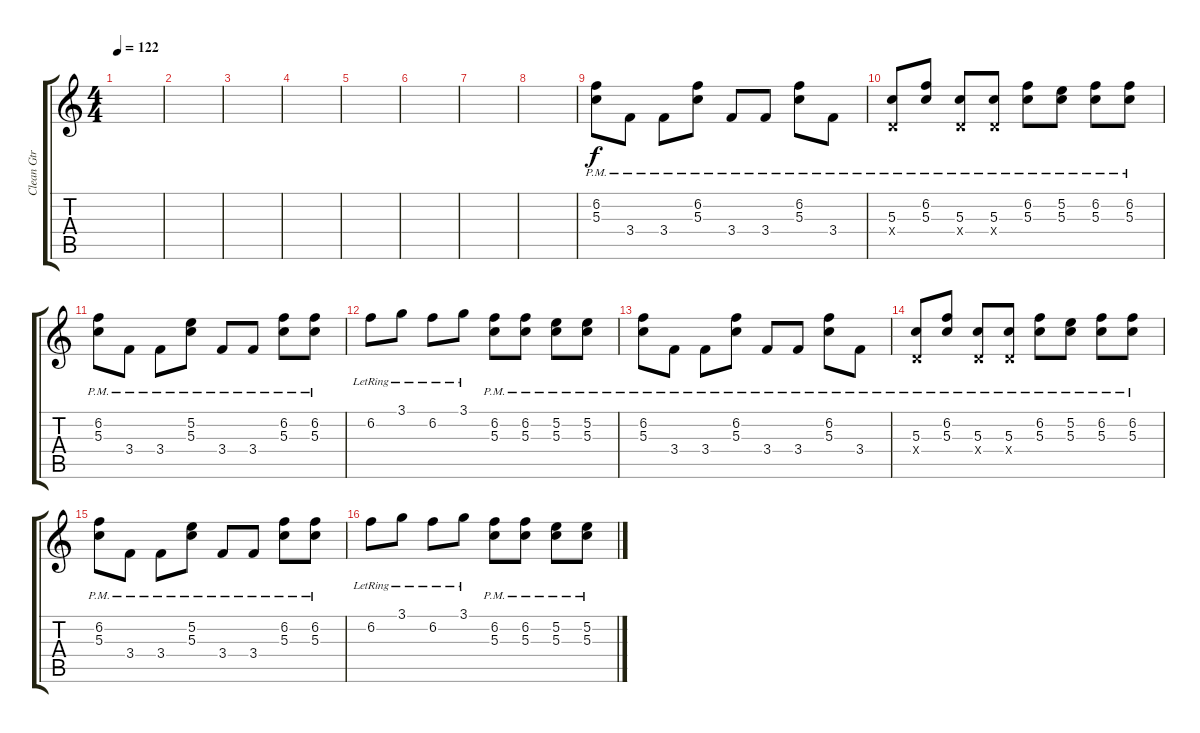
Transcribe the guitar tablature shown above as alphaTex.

\track ("Clean Gtr" "Clean Gtr") {instrument electricguitarclean}
\staff {score tabs}
\tuning (E4 B3 G3 D3 A2 E2) {hide}
\ts (4 4)
\tempo 122
\clef g2
\ks c
|
|
|
|
|
|
|
|
(6.2{pm} 5.3{pm}).8 3.4{pm}.8 3.4{pm}.8 (6.2{pm} 5.3{pm}).8 3.4{pm}.8 3.4{pm}.8 (6.2{pm} 5.3{pm}).8 3.4{pm}.8 |
(5.3{pm} 0.4{x}).8 (6.2{pm} 5.3{pm}).8 (5.3{pm} 0.4{x}).8 (5.3{pm} 0.4{x}).8 (6.2{pm} 5.3{pm}).8 (5.2{pm} 5.3{pm}).8 (6.2{pm} 5.3{pm}).8 (6.2{pm} 5.3{pm}).8 |
(6.2{pm} 5.3{pm}).8 3.4{pm}.8 3.4{pm}.8 (5.2{pm} 5.3{pm}).8 3.4{pm}.8 3.4{pm}.8 (6.2{pm} 5.3{pm}).8 (6.2{pm} 5.3{pm}).8 |
6.2{lr}.8 3.1{lr}.8 6.2{lr}.8 3.1{lr}.8 (6.2{pm} 5.3{pm}).8 (6.2{pm} 5.3{pm}).8 (5.2{pm} 5.3{pm}).8 (5.2{pm} 5.3{pm}).8 |
(6.2{pm} 5.3{pm}).8 3.4{pm}.8 3.4{pm}.8 (6.2{pm} 5.3{pm}).8 3.4{pm}.8 3.4{pm}.8 (6.2{pm} 5.3{pm}).8 3.4{pm}.8 |
(5.3{pm} 0.4{x}).8 (6.2{pm} 5.3{pm}).8 (5.3{pm} 0.4{x}).8 (5.3{pm} 0.4{x}).8 (6.2{pm} 5.3{pm}).8 (5.2{pm} 5.3{pm}).8 (6.2{pm} 5.3{pm}).8 (6.2{pm} 5.3{pm}).8 |
(6.2{pm} 5.3{pm}).8 3.4{pm}.8 3.4{pm}.8 (5.2{pm} 5.3{pm}).8 3.4{pm}.8 3.4{pm}.8 (6.2{pm} 5.3{pm}).8 (6.2{pm} 5.3{pm}).8 |
6.2{lr}.8 3.1{lr}.8 6.2{lr}.8 3.1{lr}.8 (6.2{pm} 5.3{pm}).8 (6.2{pm} 5.3{pm}).8 (5.2{pm} 5.3{pm}).8 (5.2{pm} 5.3{pm}).8
